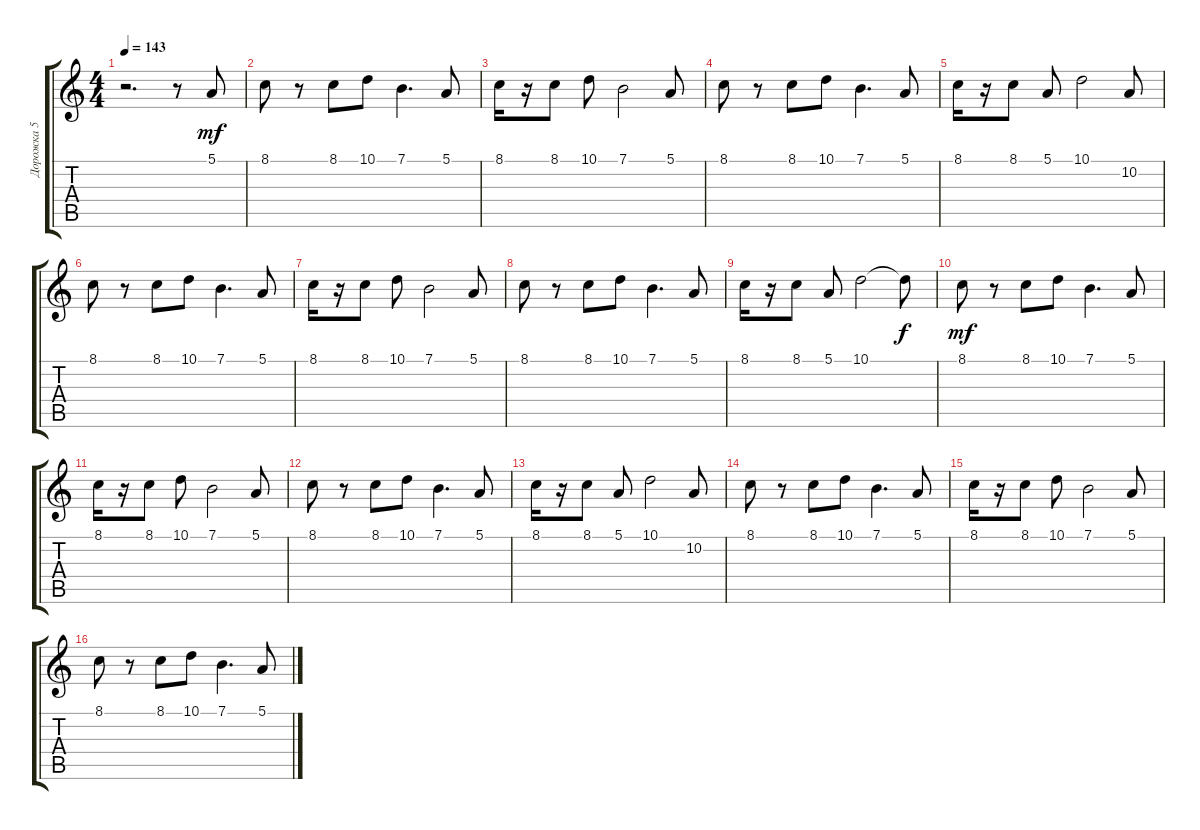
\track ("Дорожка 5" "Дорожка 5") {instrument synthbrass1}
\staff {score tabs}
\tuning (E4 B3 G3 D3 A2 E2) {hide}
\ts (4 4)
\tempo 143
\clef g2
\ks c
r.2{d dy f} r.8 5.1.8{dy mf} |
8.1.8 r.8 8.1.8 10.1.8 7.1.4{d} 5.1.8 |
8.1.16 r.16 8.1.8 10.1.8 7.1.2 5.1.8 |
8.1.8 r.8 8.1.8 10.1.8 7.1.4{d} 5.1.8 |
8.1.16 r.16 8.1.8 5.1.8 10.1.2 10.2.8 |
8.1.8 r.8 8.1.8 10.1.8 7.1.4{d} 5.1.8 |
8.1.16 r.16 8.1.8 10.1.8 7.1.2 5.1.8 |
8.1.8 r.8 8.1.8 10.1.8 7.1.4{d} 5.1.8 |
8.1.16 r.16 8.1.8 5.1.8 10.1.2 10.1{t}.8{dy f} |
8.1.8{dy mf} r.8 8.1.8 10.1.8 7.1.4{d} 5.1.8 |
8.1.16 r.16 8.1.8 10.1.8 7.1.2 5.1.8 |
8.1.8 r.8 8.1.8 10.1.8 7.1.4{d} 5.1.8 |
8.1.16 r.16 8.1.8 5.1.8 10.1.2 10.2.8 |
8.1.8 r.8 8.1.8 10.1.8 7.1.4{d} 5.1.8 |
8.1.16 r.16 8.1.8 10.1.8 7.1.2 5.1.8 |
8.1.8 r.8 8.1.8 10.1.8 7.1.4{d} 5.1.8
